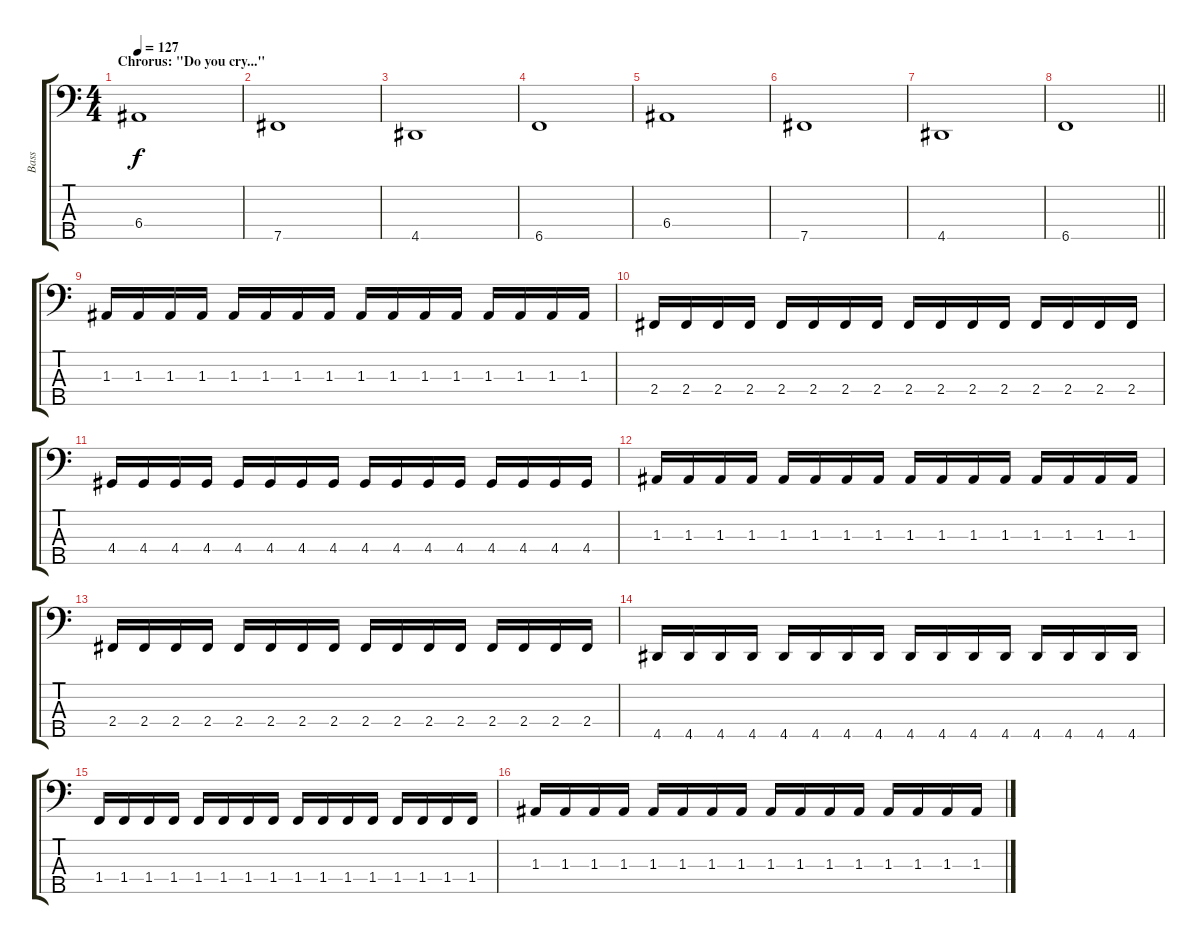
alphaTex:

\track ("Bass" "Bass") {instrument electricbasspick}
\staff {score tabs}
\tuning (G2 D2 A1 E1 B0) {hide}
\ts (4 4)
\section ("" "Chrorus: \"Do you cry...\"")
\tempo 127
\clef f4
\ks c
6.4.1{dy f} |
7.5.1 |
4.5.1 |
6.5.1 |
6.4.1 |
7.5.1 |
4.5.1 |
\barLineRight lightlight
6.5.1 |
\section ("" "")
1.3.16 1.3.16 1.3.16 1.3.16 1.3.16 1.3.16 1.3.16 1.3.16 1.3.16 1.3.16 1.3.16 1.3.16 1.3.16 1.3.16 1.3.16 1.3.16 |
2.4.16 2.4.16 2.4.16 2.4.16 2.4.16 2.4.16 2.4.16 2.4.16 2.4.16 2.4.16 2.4.16 2.4.16 2.4.16 2.4.16 2.4.16 2.4.16 |
4.4.16 4.4.16 4.4.16 4.4.16 4.4.16 4.4.16 4.4.16 4.4.16 4.4.16 4.4.16 4.4.16 4.4.16 4.4.16 4.4.16 4.4.16 4.4.16 |
1.3.16 1.3.16 1.3.16 1.3.16 1.3.16 1.3.16 1.3.16 1.3.16 1.3.16 1.3.16 1.3.16 1.3.16 1.3.16 1.3.16 1.3.16 1.3.16 |
2.4.16 2.4.16 2.4.16 2.4.16 2.4.16 2.4.16 2.4.16 2.4.16 2.4.16 2.4.16 2.4.16 2.4.16 2.4.16 2.4.16 2.4.16 2.4.16 |
4.5.16 4.5.16 4.5.16 4.5.16 4.5.16 4.5.16 4.5.16 4.5.16 4.5.16 4.5.16 4.5.16 4.5.16 4.5.16 4.5.16 4.5.16 4.5.16 |
1.4.16 1.4.16 1.4.16 1.4.16 1.4.16 1.4.16 1.4.16 1.4.16 1.4.16 1.4.16 1.4.16 1.4.16 1.4.16 1.4.16 1.4.16 1.4.16 |
1.3.16 1.3.16 1.3.16 1.3.16 1.3.16 1.3.16 1.3.16 1.3.16 1.3.16 1.3.16 1.3.16 1.3.16 1.3.16 1.3.16 1.3.16 1.3.16
